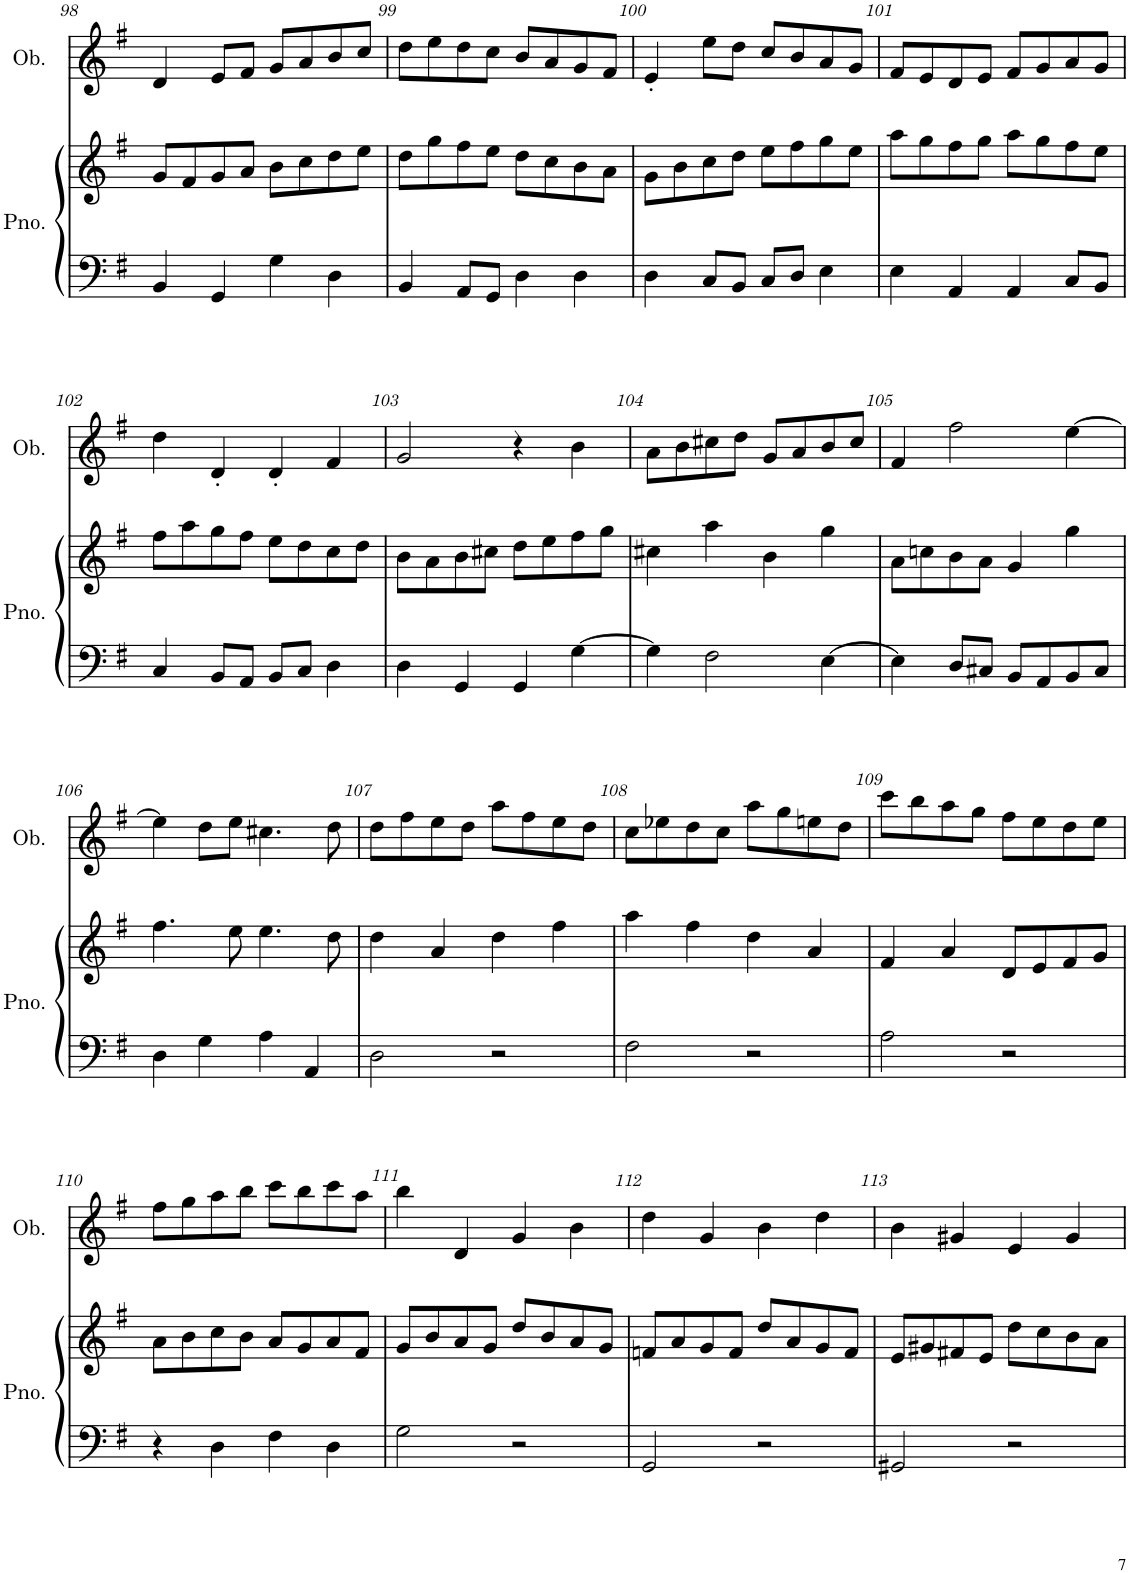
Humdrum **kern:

**kern	**kern	**kern
*part2	*part2	*part1
*staff3	*staff2	*staff1
*I"Piano	*	*I"Oboe
*I'Pno.	*	*I'Ob.
!!LO:PB:g=z
*clefF4	*clefG2	*clefG2
*k[f#]	*k[f#]	*k[f#]
*M4/4	*M4/4	*M4/4
*met(c)	*met(c)	*met(c)
=98	=98	=98
4BB/	8g/L	4d/
.	8f#/	.
4GG/	8g/	8e/L
.	8a/J	8f#/J
4G\	8b\L	8g/L
.	8cc\	8a/
4D\	8dd\	8b/
.	8ee\J	8cc/J
=99	=99	=99
4BB/	8dd\L	8dd\L
.	8gg\	8ee\
8AA/L	8ff#\	8dd\
8GG/J	8ee\J	8cc\J
4D\	8dd\L	8b/L
.	8cc\	8a/
4D\	8b\	8g/
.	8a\J	8f#/J
=100	=100	=100
4D\	8g\L	4e'/
.	8b\	.
8C/L	8cc\	8ee\L
8BB/J	8dd\J	8dd\J
8C/L	8ee\L	8cc/L
8D/J	8ff#\	8b/
4E\	8gg\	8a/
.	8ee\J	8g/J
=101	=101	=101
4E\	8aa\L	8f#/L
.	8gg\	8e/
4AA/	8ff#\	8d/
.	8gg\J	8e/J
4AA/	8aa\L	8f#/L
.	8gg\	8g/
8C/L	8ff#\	8a/
8BB/J	8ee\J	8g/J
!!LO:LB:g=z
=102	=102	=102
4C/	8ff#\L	4dd\
.	8aa\	.
8BB/L	8gg\	4d'/
8AA/J	8ff#\J	.
8BB/L	8ee\L	4d'/
8C/J	8dd\	.
4D\	8cc\	4f#/
.	8dd\J	.
=103	=103	=103
4D\	8b\L	2g/
.	8a\	.
4GG/	8b\	.
.	8cc#X\J	.
4GG/	8dd\L	4r
.	8ee\	.
[4G\	8ff#\	4b\
.	8gg\J	.
=104	=104	=104
4G\]	4cc#X\	8a\L
.	.	8b\
2F#\	4aa\	8cc#X\
.	.	8dd\J
.	4b\	8g/L
.	.	8a/
[4E\	4gg\	8b/
.	.	8cc#/J
=105	=105	=105
4E\]	8a\L	4f#/
.	8ccn\	.
8D/L	8b\	2ff#\
8C#X/J	8a\J	.
8BB/L	4g/	.
8AA/	.	.
8BB/	4gg\	[4ee\
8C#/J	.	.
!!LO:LB:g=z
=106	=106	=106
4D\	4.ff#\	4ee\]
4G\	.	8dd\L
.	8ee\	8ee\J
4A\	4.ee\	4.cc#X\
4AA/	.	.
.	8dd\	8dd\
=107	=107	=107
2D\	4dd\	8dd\L
.	.	8ff#\
.	4a/	8ee\
.	.	8dd\J
2r	4dd\	8aa\L
.	.	8ff#\
.	4ff#\	8ee\
.	.	8dd\J
=108	=108	=108
2F#\	4aa\	8cc\L
.	.	8ee-X\
.	4ff#\	8dd\
.	.	8cc\J
2r	4dd\	8aa\L
.	.	8gg\
.	4a/	8een\
.	.	8dd\J
=109	=109	=109
2A\	4f#/	8ccc\L
.	.	8bb\
.	4a/	8aa\
.	.	8gg\J
2r	8d/L	8ff#\L
.	8e/	8ee\
.	8f#/	8dd\
.	8g/J	8ee\J
!!LO:LB:g=z
=110	=110	=110
4r	8a\L	8ff#\L
.	8b\	8gg\
4D\	8cc\	8aa\
.	8b\J	8bb\J
4F#\	8a/L	8ccc\L
.	8g/	8bb\
4D\	8a/	8ccc\
.	8f#/J	8aa\J
=111	=111	=111
2G\	8g/L	4bb\
.	8b/	.
.	8a/	4d/
.	8g/J	.
2r	8dd/L	4g/
.	8b/	.
.	8a/	4b\
.	8g/J	.
=112	=112	=112
2GG/	8fn/L	4dd\
.	8a/	.
.	8g/	4g/
.	8f/J	.
2r	8dd/L	4b\
.	8a/	.
.	8g/	4dd\
.	8f/J	.
=113	=113	=113
2GG#X/	8e/L	4b\
.	8g#X/	.
.	8f#X/	4g#X/
.	8e/J	.
2r	8dd\L	4e/
.	8cc\	.
.	8b\	4g#/
.	8a\J	.
=	=	=
*-	*-	*-
